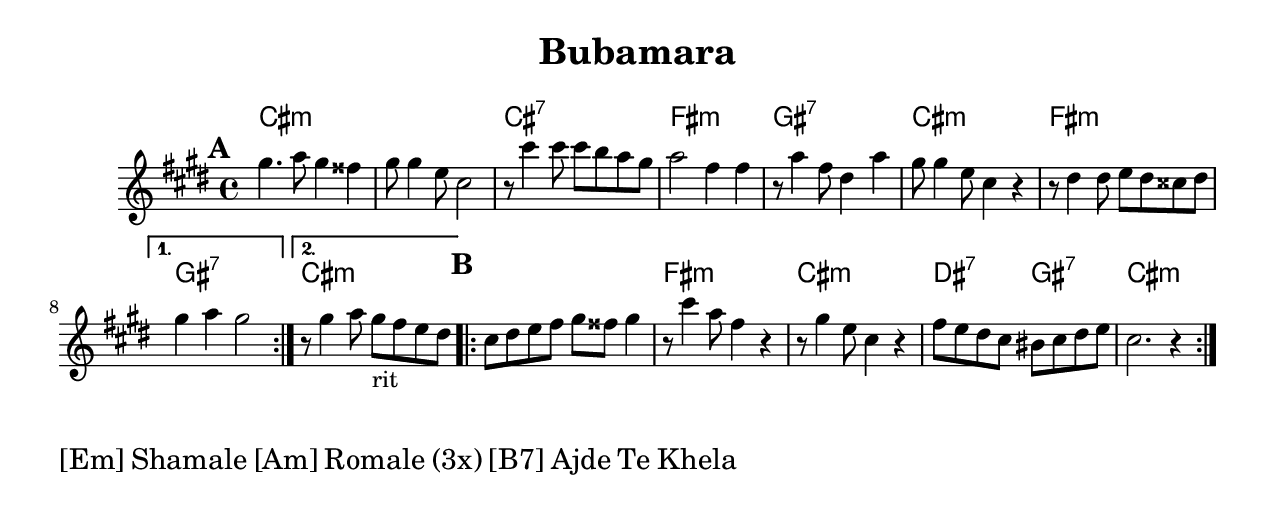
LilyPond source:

\version "2.18.0"

\paper{
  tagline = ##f
  print-all-headers = ##t
  #(set-paper-size "letter")
}
date = #(strftime "%d-%m-%Y" (localtime (current-time)))

%\markup{ \italic{ " Updated " \date  }  }

melody = \transpose b cis' \relative c'' {
  \clef treble

  \key b \minor
  \time 4/4
  \set Score.markFormatter = #format-mark-box-alphabet
  %\partial 16*3 a16 d f   %lead in notes

  \repeat volta 2{
  \mark \default
    fis4.   g8 fis4 eis
    fis8 fis4 d8 b2
    r8 b'4 b8  b a g fis
    g2 e4 e|

    r8 g4 e8 cis4 g'
    fis8 fis4 d8 b4 r4|
    r8 cis4 cis8 d cis bis cis

  }

  \alternative {
    {fis4 g fis2 }
    {r8 fis4 g8 fis _rit e d cis }
  }


  \repeat volta 2{
  \mark \default
    b8  cis d e fis eis fis4

    r8 b4 g8 e4 r4
    r8 fis4 d8 b4 r4
    e8 d cis b ais b cis d
    b2. r4|

  }

  % \alternative { { }{ } }

}
%************************Lyrics Block****************
%{\addlyrics{
  Sa  o rao -- ma -- len phu -- che -- na
  bu -- ba -- ma -- ra so -- se a -- ce -- la.
  Dev -- la  dev -- la var -- car le _
  Bu -- be -- ma -- ra ko -- ka po -- ci -- ne
  \repeat unfold 6{\skip2}
  Djind -- ji - rind -- ji bu -- ba -- ma -- ro
  cik -- ni -- je shuz -- hi --je
  aj -- de mo -- re koj ro -- mesa.

}
\addlyrics {

  Ej ro -- ma -- len a -- shu -- nen, _
  Ej cha -- vo -- ren gug -- le zur -- a -- len.
  Bu -- ba -- ma -- ra cha -- jo -- ri, _
  Ba -- ro Gr -- ga voj --  si od -- ji -- li.
}
%}
harmonies =  \transpose b cis' \chordmode {
  b1*2:m
  b1:7
  e1:m
  fis1:7
  b1:m
  e1:m
  fis1:7
  b1:m
  %B part
  b1:m
  e1:m
  b1:m
  cis2:7
  fis2:7
  b1:m
  %a1:7
  %d2:m
  %e2:7
  %a1:7


  %old chords
  % d1:m r1 g1:m r1 a1:7 d1:m g1:m a1:7 r1
  %B section
  %d1:m g1:m d1:m g2:m a2:7 d1:m
}

\score {
  <<
    \new ChordNames {
      \set chordChanges = ##t
      \harmonies
    }
    \new Staff

    \melody
    %\new Staff \transpose c c' \melody
  >>
  \header{
    title= "Bubamara"
    arranger= ""

  }
  \layout{indent = 1.0\cm}
  \midi{
    \tempo 4 = 120
  }
}
\markup \fontsize #2 {[Em] Shamale [Am] Romale (3x) [B7] Ajde Te Khela  }
%{
%\markup{ [Dm]Shamale [Gm]romale (3x) [A7]ajde te khela  }
\markup{.}

  % more verses:
  \markup{}
  \markup {
  \fill-line {
  \hspace #0.1 % distance from left margin
  \column {
  \line { "1."
  \column {
  "Sa Romalen phuche na"
  "Bubemara sose acela"
  "Devla, devla chajori"
  "Bubamara koka pocine"
  }
  }
  \hspace #0.2 % vertical distance between verses
  \line { "2."
  \column {
  "Ej Romalen a shunen"
  "Ej chavoren gugle zuralen"
  "Bubemara chajori,"
  "Baro grga vojsi odjili"
  }
  }
  }
  \hspace #0.1  % horiz. distance between columns
  \column {
  \line { "3."
  \column {
  ""
  }
  }
  \hspace #0.2 % distance between verses
  \line { "4."
  \column {
  ""
  }
  }
  }
  \hspace #0.1 % distance to right margin
  }
  }



%{

  Sa o raomalen phuchena
  bubamara sose ni c(k)elel.
  Devla , devla mangav la
  o' lake meka merav.

  Sa e romen puchela,
  bubamara sose achela,
  devla devla vacar le,
  bubamara tuka pocinel.
  ej romalen ashunen,
  e chavoren gugle zurale.
  Bubamara chajori,
  baro Grga voj si o djili.

  Djindji - rindji bubamaro
  ciknije shuzhije
  ajde more koj romesa. x2
  Shamale romale! x3
  Shamale romale ajde te khela

  Sa romalen puchela,
  o dejori fusuj chudela.
  Devla devla sa charle,
  bubamaru voj te aresel.
  Ej romalen ashunen,
  e chavroren gugle shukaren,
  zivoto si ringishpil,
  Trajo o del rom aj romnji.

  Djindji - rindji bubamaro
  ciknije shuzhije
  ajde more koj romesa. x2
  Shamale romale! x3
  Shamale romale ajde te khela

  Sa Romalen puchela,
  bubamara sose achela,
  devla devla vacar le
  bubamara pocinel.
  Ej romalen ashunen
  e chavrore gugle zurale
  bubamara chajori
  baro Grga voj si o djili.

  Djindji - rindji bubamaro
  ciknije shuzhije
  ajde more goj romesa. x4
  Te cilabe te chela

  Everyone is asking
  Ladybug why are you so tiny?
  Oh God, oh God I love her
  Ladybug I will pay everything for you.

  Hey folks listen,
  Sweet beautiful children.
  Ladybug, little girl,
  You are a great, greatest song.

  Jinji rinji Ladybug
  You tiny beauty
  Go away man, I'm not for marriage,
  Children, folks

  Everyone is asking,
  And mother is serving beans,
  Oh God, oh God everything has been eaten,
  Ladybug can't wait.
  Everyone is asking
  Ladybug why are you so tiny?
  Oh God, oh God I love her
  Ladybug I will pay everything for you.

  Hey folks listen,
  Sweet beautiful children.
  Ladybug, little girl,
  You are a great, greatest song.

  Jinji rinji Ladybug
  You tiny beauty
  Go away man, I'm not for marriage,
  Children, folks

  Everyone is asking,
  And mother is serving beans,
  Oh God, oh God everything has been eaten,
  Ladybug can't wait.

  Hey folks listen,
  Sweet beautiful children,
  Life is a merry-go-round
  God bless husband and wife.

  Jinji rinji Ladybug
  You tiny beauty
  Go away man, I'm not for marriage,
  Children, folks

  Hey folks listen,
  Sweet beautiful children.
  Ladybug, little girl,
  You are a great, greatest song.
  Hey folks listen,
  Sweet beautiful children,
  Life is a merry-go-round
  God bless husband and wife.

  Jinji rinji Ladybug
  You tiny beauty
  Go away man, I'm not for marriage,
  Children, folks

  Hey folks listen,
  Sweet beautiful children.
  Ladybug, little girl,
  You are a great, greatest song.

%}
